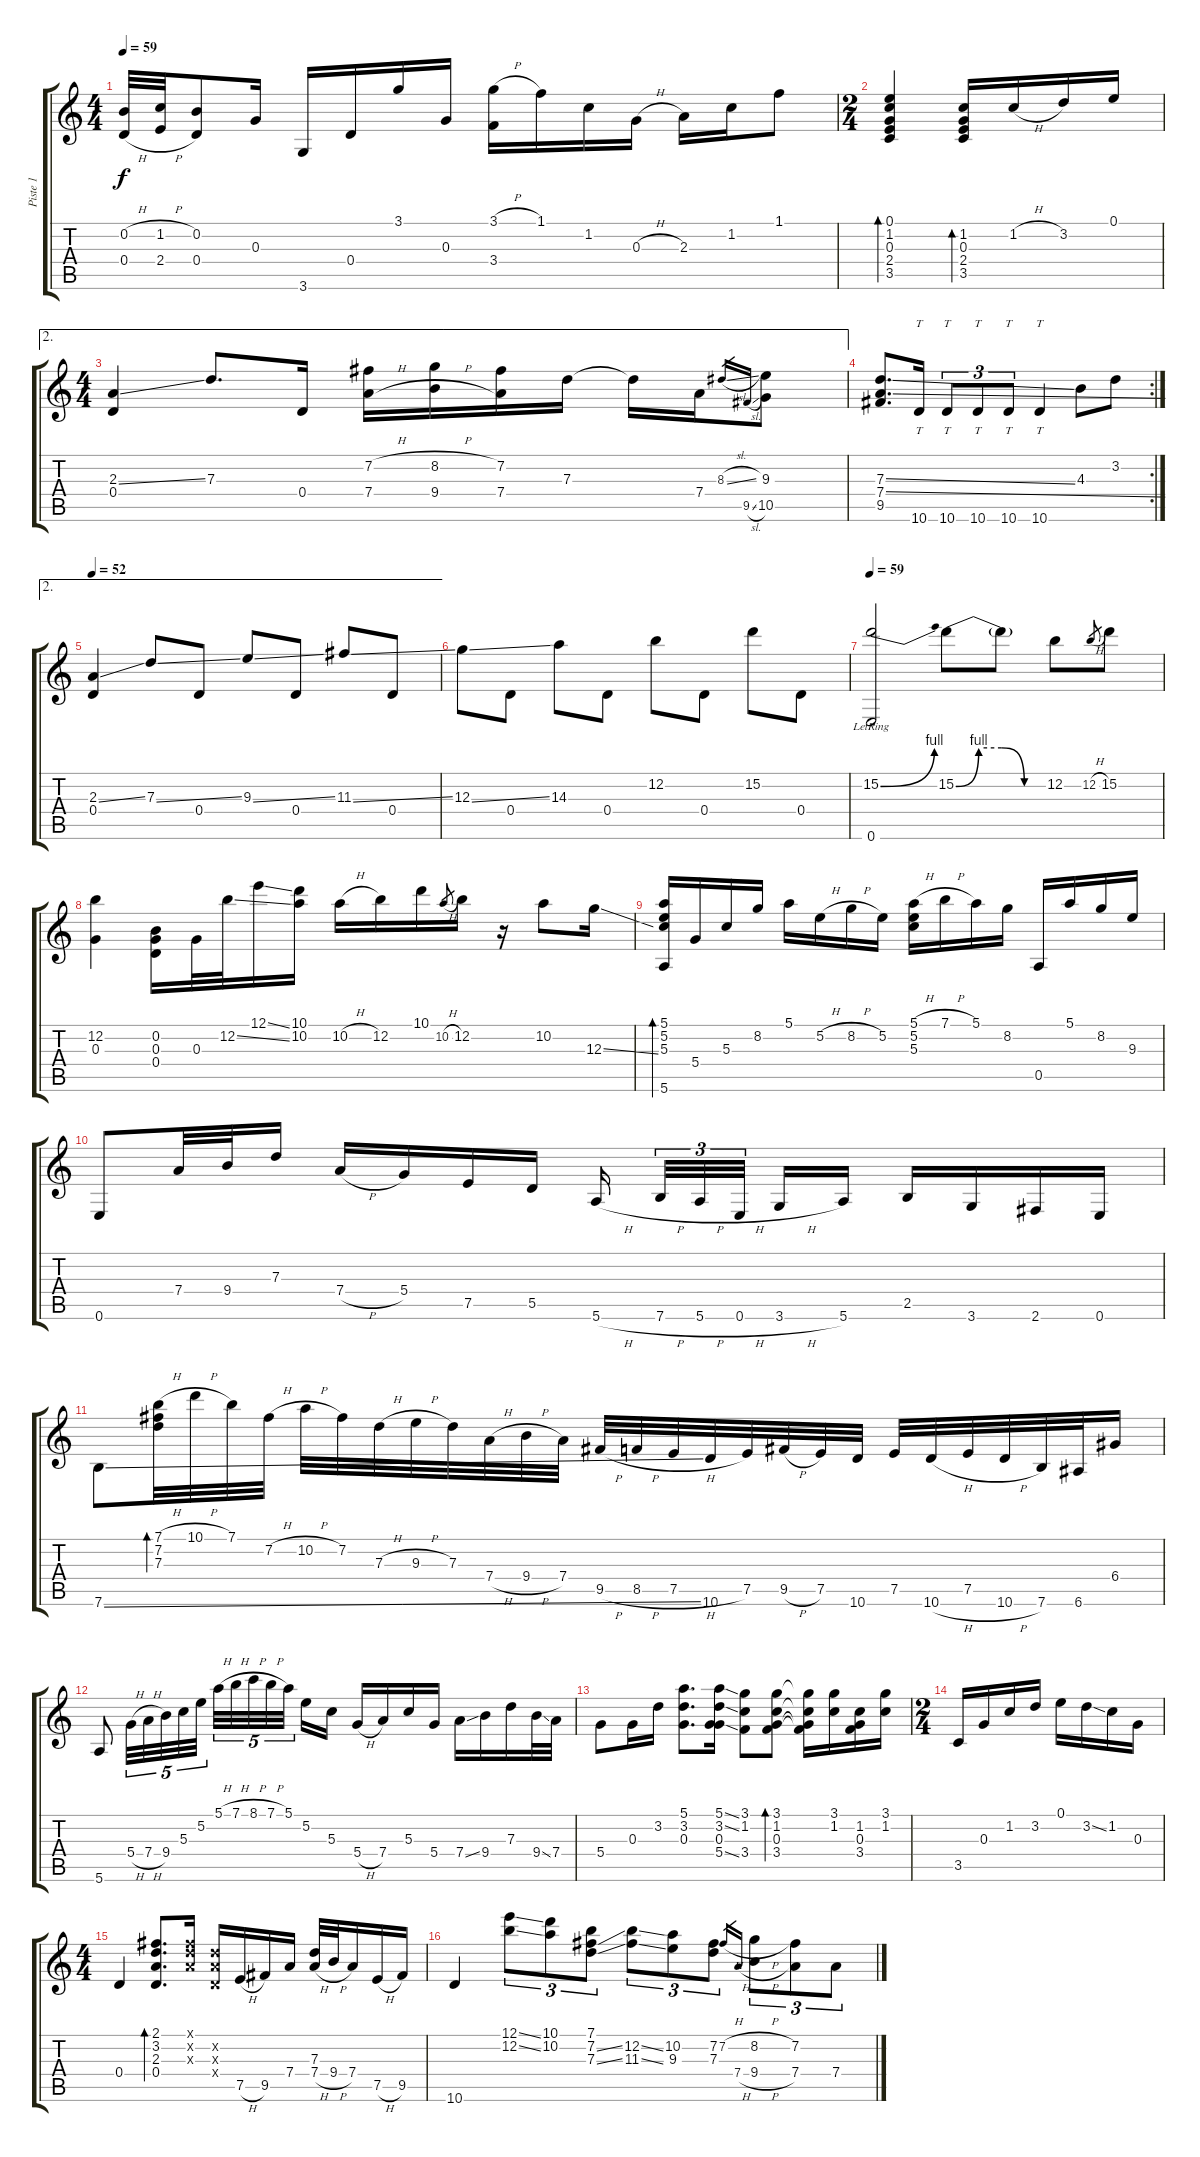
\track ("Piste 1" "Piste 1") {instrument acousticguitarsteel}
\staff {score tabs}
\tuning (E4 B3 G3 D3 A2 E2) {hide}
\ts (4 4)
\tempo 59
\clef g2
\ks c
(0.2{h} 0.4{h}).32{dy f} (1.2{h} 2.4{h}).32 (0.2 0.4).8 0.3.16 3.6.16 0.4.16 3.1.16 0.3.16 (3.1{h} 3.4).16 1.1.16 1.2.16 0.3{h}.16 2.3.16 1.2.16 1.1.8 |
\ts (2 4)
(0.1 1.2 0.3 2.4 3.5).4{bd 120} (1.2 0.3 2.4 3.5).16{bd 120} 1.2{h}.16 3.2.16 0.1.16 |
\ae 2
\ts (4 4)
(2.3{ss} 0.4).4 7.3.8{d} 0.4.16 (7.2{h} 7.4{h}).16 (8.2{h} 9.4{h}).16 (7.2 7.4).16 7.3.16 7.3{t}.16 7.4.16 8.3{sl}.16{gr} 9.5{sl}.16{gr} (9.3 10.5).8 |
\rc 2
(7.3{ss} 7.4{ss} 9.5).8{d} 10.6.16{tt} 10.6.8{tt tu (3 2)} 10.6.8{tt tu (3 2)} 10.6.8{tt tu (3 2)} 10.6.4{tt} 4.3.8 3.2.8 |
\ae 2
\tempo 52
(2.3{ss} 0.4).4 7.3{ss}.8 0.4.8 9.3{ss}.8 0.4.8 11.3{ss}.8 0.4.8 |
12.3{ss}.8 0.4.8 14.3.8 0.4.8 12.2.8 0.4.8 15.2.8 0.4.8 |
\tempo 59
(15.2{be (bend 0 0 60 4)} 0.6{lr}).2 15.2{be (custom 0 0 15 4 30 4 45 0 60 0)}.8 15.2{t}.8 12.2.8 12.2{h}.8{gr} 15.2.8 |
(12.2 0.3).4 (0.2 0.3 0.4).16 0.3.32 12.2{ss}.32 12.1{ss}.16 (10.1 10.2).16 10.2{h}.16 12.2.16 10.1.16 10.2{h}.8{gr} 12.2.16 r.16 10.2.8 12.3{ss}.16 |
(5.1 5.2 5.3 5.6).16{bd 120} 5.4.16 5.3.16 8.2.16 5.1.16 5.2{h}.16 8.2{h}.16 5.2.16 (5.1{h} 5.2 5.3).16 7.1{h}.16 5.1.16 8.2.16 0.5.16 5.1.16 8.2.16 9.3.16 |
0.6.8 7.4.32 9.4.32 7.3.16 7.4{h}.16 5.4.16 7.5.16 5.5.16 5.6{h}.16 7.6{h}.32{tu (3 2)} 5.6{h}.32{tu (3 2)} 0.6{h}.32{tu (3 2)} 3.6{h}.16 5.6.16 2.5.16 3.6.16 2.6.16 0.6.16 |
7.6{ss}.8 (7.1{h} 7.2 7.3).32{bd 60} 10.1{h}.32 7.1.32 7.2{h}.32 10.2{h}.32 7.2.32 7.3{h}.32 9.3{h}.32 7.3.32 7.4{h}.32 9.4{h}.32 7.4.32 9.5{h}.32 8.5{h}.32 7.5{h}.32 10.6.32 7.5.32 9.5{h}.32 7.5.32 10.6.32 7.5.32 10.6{h}.32 7.5.32 10.6{h}.32 7.6.32 6.6.32 6.4.16 |
5.6.8 5.4{h}.32{tu (5 4)} 7.4{h}.32{tu (5 4)} 9.4.32{tu (5 4)} 5.3.32{tu (5 4)} 5.2.32{tu (5 4)} 5.1{h}.32{tu (5 4)} 7.1{h}.32{tu (5 4)} 8.1{h}.32{tu (5 4)} 7.1{h}.32{tu (5 4)} 5.1.32{tu (5 4)} 5.2.16 5.3.16 5.4{h}.16 7.4.16 5.3.16 5.4.16 7.4{ss}.16 9.4.16 7.3.16 9.4{ss}.32 7.4.32 |
5.4.8 0.3.16 3.2.16 (5.1 3.2 0.3).8{d} (5.1{ss} 3.2{ss} 0.3 5.4{ss}).16 (3.1 1.2 3.4).8 (3.1 1.2 0.3 3.4).8{bd 60} (3.1{t} 1.2{t} 0.3{t} 3.4{t}).16 (3.1 1.2).16 (1.2 0.3 3.4).16 (3.1 1.2).16 |
\ts (2 4)
3.5.16 0.3.16 1.2.16 3.2.16 0.1.16 3.2{ss}.16 1.2.16 0.3.16 |
\ts (4 4)
0.4.4 (2.1 3.2 2.3 0.4).8{d bd 60} (2.1{x} 3.2{x} 2.3{x}).16 (3.2{x} 2.3{x} 0.4{x}).16 7.5{h}.16 9.5.16 7.4.16 (7.3 7.4{h}).32 9.4{h}.32 7.4.16 7.5{h}.16 9.5.16 |
10.6{ss}.4 (12.1{ss} 12.2{ss}).8{tu (3 2)} (10.1 10.2).8{tu (3 2)} (7.1 7.2{ss} 7.3{ss}).8{tu (3 2)} (12.2{ss} 11.3{ss}).8{tu (3 2)} (10.2 9.3).8{tu (3 2)} (7.2 7.3).8{tu (3 2)} 7.2{h}.16{gr} 7.4{h}.16{gr} (8.2{h} 9.4{h}).8{tu (3 2)} (7.2 7.4).8{tu (3 2)} 7.4.8{tu (3 2)}
